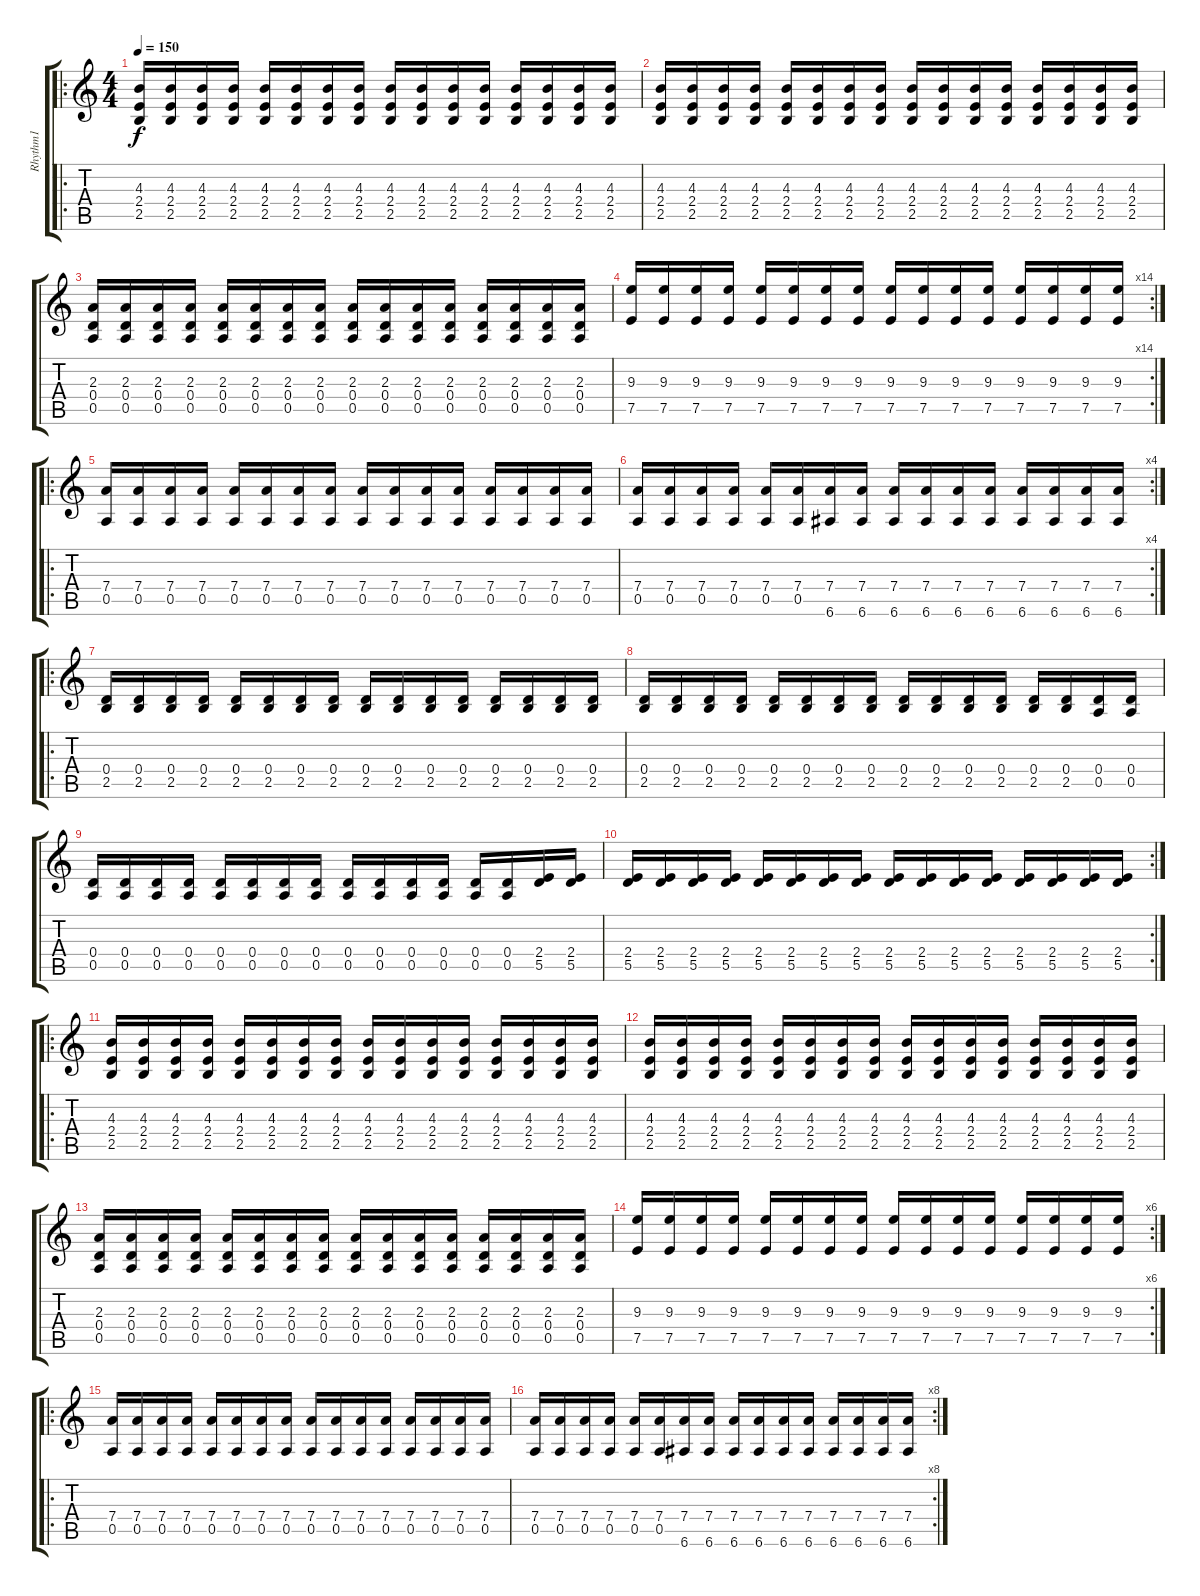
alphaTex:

\track ("Rhythm1" "Rhythm1") {instrument distortionguitar}
\staff {score tabs}
\tuning (E4 B3 G3 D3 A2 E2) {hide}
\ro
\ts (4 4)
\tempo 150
\clef g2
\ks c
(4.3 2.4 2.5).16{dy f} (4.3 2.4 2.5).16 (4.3 2.4 2.5).16 (4.3 2.4 2.5).16 (4.3 2.4 2.5).16 (4.3 2.4 2.5).16 (4.3 2.4 2.5).16 (4.3 2.4 2.5).16 (4.3 2.4 2.5).16 (4.3 2.4 2.5).16 (4.3 2.4 2.5).16 (4.3 2.4 2.5).16 (4.3 2.4 2.5).16 (4.3 2.4 2.5).16 (4.3 2.4 2.5).16 (4.3 2.4 2.5).16 |
(4.3 2.4 2.5).16 (4.3 2.4 2.5).16 (4.3 2.4 2.5).16 (4.3 2.4 2.5).16 (4.3 2.4 2.5).16 (4.3 2.4 2.5).16 (4.3 2.4 2.5).16 (4.3 2.4 2.5).16 (4.3 2.4 2.5).16 (4.3 2.4 2.5).16 (4.3 2.4 2.5).16 (4.3 2.4 2.5).16 (4.3 2.4 2.5).16 (4.3 2.4 2.5).16 (4.3 2.4 2.5).16 (4.3 2.4 2.5).16 |
(2.3 0.4 0.5).16 (2.3 0.4 0.5).16 (2.3 0.4 0.5).16 (2.3 0.4 0.5).16 (2.3 0.4 0.5).16 (2.3 0.4 0.5).16 (2.3 0.4 0.5).16 (2.3 0.4 0.5).16 (2.3 0.4 0.5).16 (2.3 0.4 0.5).16 (2.3 0.4 0.5).16 (2.3 0.4 0.5).16 (2.3 0.4 0.5).16 (2.3 0.4 0.5).16 (2.3 0.4 0.5).16 (2.3 0.4 0.5).16 |
\rc 14
(9.3 7.5).16 (9.3 7.5).16 (9.3 7.5).16 (9.3 7.5).16 (9.3 7.5).16 (9.3 7.5).16 (9.3 7.5).16 (9.3 7.5).16 (9.3 7.5).16 (9.3 7.5).16 (9.3 7.5).16 (9.3 7.5).16 (9.3 7.5).16 (9.3 7.5).16 (9.3 7.5).16 (9.3 7.5).16 |
\ro
(7.4 0.5).16 (7.4 0.5).16 (7.4 0.5).16 (7.4 0.5).16 (7.4 0.5).16 (7.4 0.5).16 (7.4 0.5).16 (7.4 0.5).16 (7.4 0.5).16 (7.4 0.5).16 (7.4 0.5).16 (7.4 0.5).16 (7.4 0.5).16 (7.4 0.5).16 (7.4 0.5).16 (7.4 0.5).16 |
\rc 4
(7.4 0.5).16 (7.4 0.5).16 (7.4 0.5).16 (7.4 0.5).16 (7.4 0.5).16 (7.4 0.5).16 (7.4 6.6).16 (7.4 6.6).16 (7.4 6.6).16 (7.4 6.6).16 (7.4 6.6).16 (7.4 6.6).16 (7.4 6.6).16 (7.4 6.6).16 (7.4 6.6).16 (7.4 6.6).16 |
\ro
(0.4 2.5).16 (0.4 2.5).16 (0.4 2.5).16 (0.4 2.5).16 (0.4 2.5).16 (0.4 2.5).16 (0.4 2.5).16 (0.4 2.5).16 (0.4 2.5).16 (0.4 2.5).16 (0.4 2.5).16 (0.4 2.5).16 (0.4 2.5).16 (0.4 2.5).16 (0.4 2.5).16 (0.4 2.5).16 |
(0.4 2.5).16 (0.4 2.5).16 (0.4 2.5).16 (0.4 2.5).16 (0.4 2.5).16 (0.4 2.5).16 (0.4 2.5).16 (0.4 2.5).16 (0.4 2.5).16 (0.4 2.5).16 (0.4 2.5).16 (0.4 2.5).16 (0.4 2.5).16 (0.4 2.5).16 (0.4 0.5).16 (0.4 0.5).16 |
(0.4 0.5).16 (0.4 0.5).16 (0.4 0.5).16 (0.4 0.5).16 (0.4 0.5).16 (0.4 0.5).16 (0.4 0.5).16 (0.4 0.5).16 (0.4 0.5).16 (0.4 0.5).16 (0.4 0.5).16 (0.4 0.5).16 (0.4 0.5).16 (0.4 0.5).16 (2.4 5.5).16 (2.4 5.5).16 |
\rc 2
(2.4 5.5).16 (2.4 5.5).16 (2.4 5.5).16 (2.4 5.5).16 (2.4 5.5).16 (2.4 5.5).16 (2.4 5.5).16 (2.4 5.5).16 (2.4 5.5).16 (2.4 5.5).16 (2.4 5.5).16 (2.4 5.5).16 (2.4 5.5).16 (2.4 5.5).16 (2.4 5.5).16 (2.4 5.5).16 |
\ro
(4.3 2.4 2.5).16 (4.3 2.4 2.5).16 (4.3 2.4 2.5).16 (4.3 2.4 2.5).16 (4.3 2.4 2.5).16 (4.3 2.4 2.5).16 (4.3 2.4 2.5).16 (4.3 2.4 2.5).16 (4.3 2.4 2.5).16 (4.3 2.4 2.5).16 (4.3 2.4 2.5).16 (4.3 2.4 2.5).16 (4.3 2.4 2.5).16 (4.3 2.4 2.5).16 (4.3 2.4 2.5).16 (4.3 2.4 2.5).16 |
(4.3 2.4 2.5).16 (4.3 2.4 2.5).16 (4.3 2.4 2.5).16 (4.3 2.4 2.5).16 (4.3 2.4 2.5).16 (4.3 2.4 2.5).16 (4.3 2.4 2.5).16 (4.3 2.4 2.5).16 (4.3 2.4 2.5).16 (4.3 2.4 2.5).16 (4.3 2.4 2.5).16 (4.3 2.4 2.5).16 (4.3 2.4 2.5).16 (4.3 2.4 2.5).16 (4.3 2.4 2.5).16 (4.3 2.4 2.5).16 |
(2.3 0.4 0.5).16 (2.3 0.4 0.5).16 (2.3 0.4 0.5).16 (2.3 0.4 0.5).16 (2.3 0.4 0.5).16 (2.3 0.4 0.5).16 (2.3 0.4 0.5).16 (2.3 0.4 0.5).16 (2.3 0.4 0.5).16 (2.3 0.4 0.5).16 (2.3 0.4 0.5).16 (2.3 0.4 0.5).16 (2.3 0.4 0.5).16 (2.3 0.4 0.5).16 (2.3 0.4 0.5).16 (2.3 0.4 0.5).16 |
\rc 6
(9.3 7.5).16 (9.3 7.5).16 (9.3 7.5).16 (9.3 7.5).16 (9.3 7.5).16 (9.3 7.5).16 (9.3 7.5).16 (9.3 7.5).16 (9.3 7.5).16 (9.3 7.5).16 (9.3 7.5).16 (9.3 7.5).16 (9.3 7.5).16 (9.3 7.5).16 (9.3 7.5).16 (9.3 7.5).16 |
\ro
(7.4 0.5).16 (7.4 0.5).16 (7.4 0.5).16 (7.4 0.5).16 (7.4 0.5).16 (7.4 0.5).16 (7.4 0.5).16 (7.4 0.5).16 (7.4 0.5).16 (7.4 0.5).16 (7.4 0.5).16 (7.4 0.5).16 (7.4 0.5).16 (7.4 0.5).16 (7.4 0.5).16 (7.4 0.5).16 |
\rc 8
(7.4 0.5).16 (7.4 0.5).16 (7.4 0.5).16 (7.4 0.5).16 (7.4 0.5).16 (7.4 0.5).16 (7.4 6.6).16 (7.4 6.6).16 (7.4 6.6).16 (7.4 6.6).16 (7.4 6.6).16 (7.4 6.6).16 (7.4 6.6).16 (7.4 6.6).16 (7.4 6.6).16 (7.4 6.6).16
